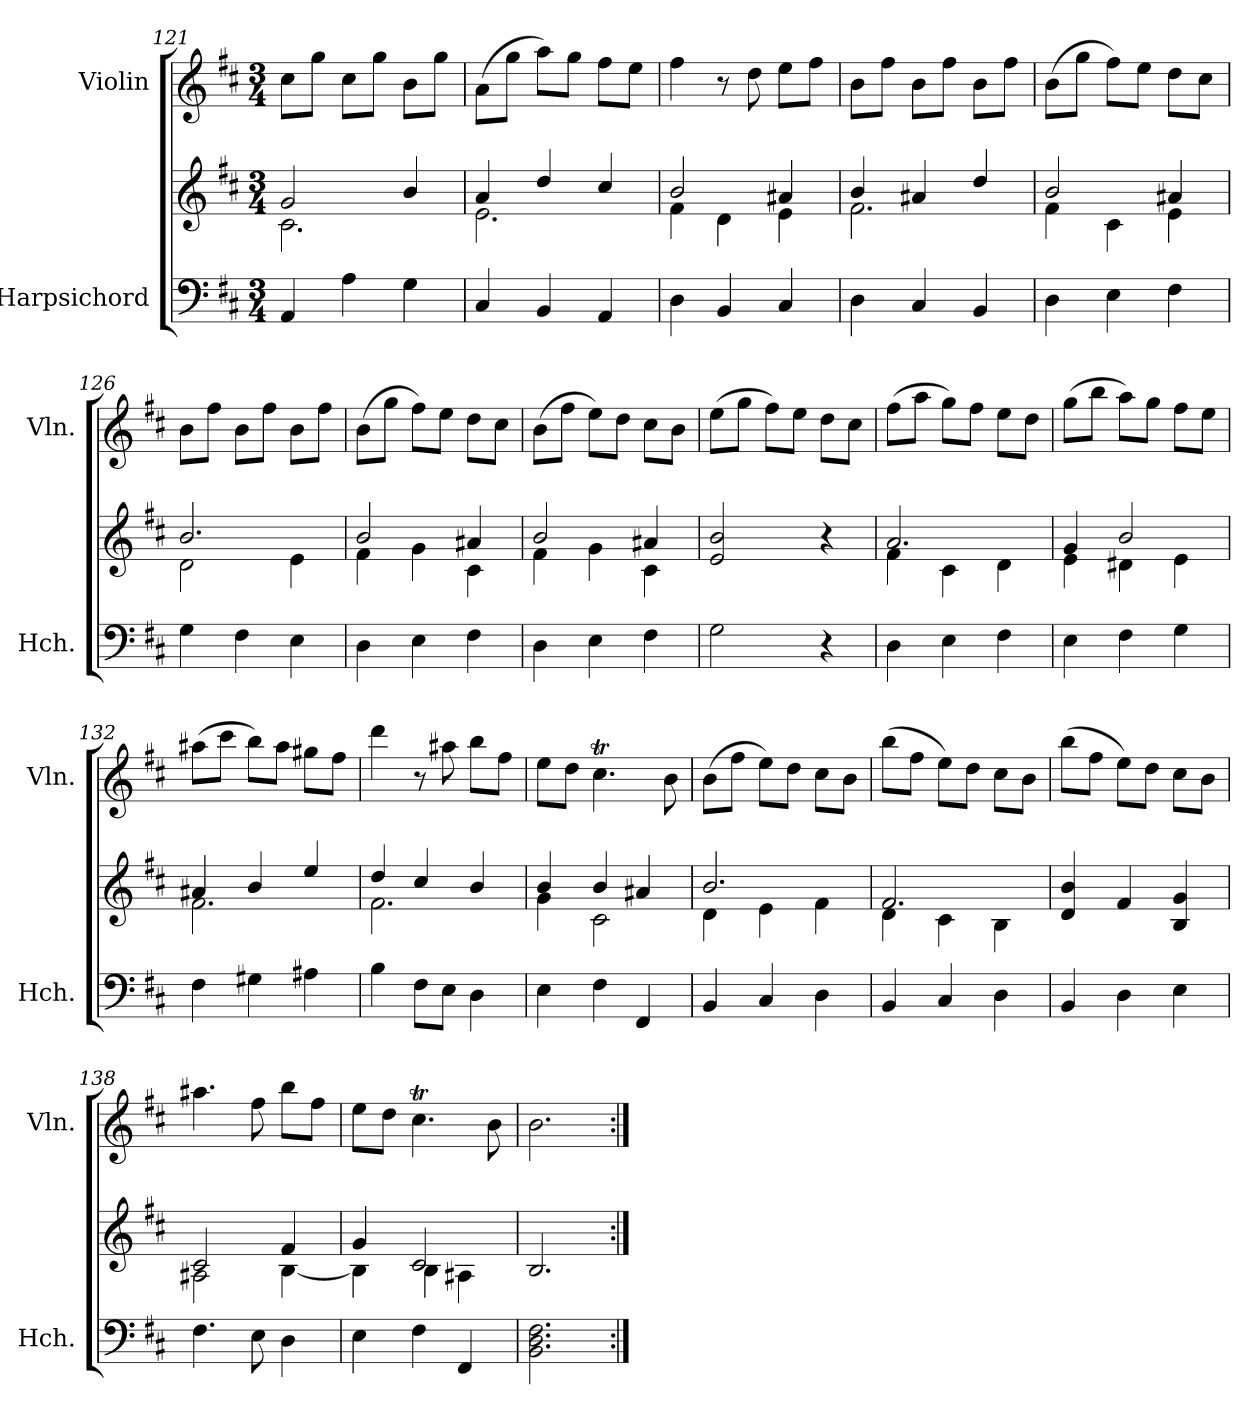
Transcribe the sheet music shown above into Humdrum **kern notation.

**kern	**kern	**kern
*part2	*part2	*part1
*staff3	*staff2	*staff1
*I"Harpsichord	*	*I"Violin
*I'Hch.	*	*I'Vln.
*clefF4	*clefG2	*clefG2
*k[f#c#]	*k[f#c#]	*k[f#c#]
*M3/4	*M3/4	*M3/4
=121	=121	=121
*	*^	*
4AA/	2g/	2.c#\	8cc#\L
.	.	.	8gg\J
4A\	.	.	8cc#\L
.	.	.	8gg\J
4G\	4b/	.	8b\L
.	.	.	8gg\J
=122	=122	=122	=122
4C#/	4a/	2.e\	(>8a\L
.	.	.	8gg\J
4BB/	4dd/	.	8aa\L)
.	.	.	8gg\J
4AA/	4cc#/	.	8ff#\L
.	.	.	8ee\J
=123	=123	=123	=123
4D\	2b/	4f#\	4ff#\
4BB/	.	4d\	8r
.	.	.	8dd\
4C#/	4a#X/	4e\	8ee\L
.	.	.	8ff#\J
!!LO:LB:g=z
=124	=124	=124	=124
4D\	4b/	2.f#\	8b\L
.	.	.	8ff#\J
4C#/	4a#X/	.	8b\L
.	.	.	8ff#\J
4BB/	4dd/	.	8b\L
.	.	.	8ff#\J
=125	=125	=125	=125
4D\	2b/	4f#\	(>8b\L
.	.	.	8gg\J
4E\	.	4c#\	8ff#\L)
.	.	.	8ee\J
4F#\	4a#X/	4e\	8dd\L
.	.	.	8cc#\J
=126	=126	=126	=126
4G\	2.b/	2d\	8b\L
.	.	.	8ff#\J
4F#\	.	.	8b\L
.	.	.	8ff#\J
4E\	.	4e\	8b\L
.	.	.	8ff#\J
=127	=127	=127	=127
4D\	2b/	4f#\	(>8b\L
.	.	.	8gg\J
4E\	.	4g\	8ff#\L)
.	.	.	8ee\J
4F#\	4a#X/	4c#\	8dd\L
.	.	.	8cc#\J
=128	=128	=128	=128
4D\	2b/	4f#\	(>8b\L
.	.	.	8ff#\J
4E\	.	4g\	8ee\L)
.	.	.	8dd\J
4F#\	4a#X/	4c#\	8cc#\L
.	.	.	8b\J
*	*v	*v	*
=129	=129	=129
2G\	2e/ 2b/	(>8ee\L
.	.	8gg\J
.	.	8ff#\L)
.	.	8ee\J
4r	4r	8dd\L
.	.	8cc#\J
=130	=130	=130
*	*^	*
4D\	2.a/	4f#\	(>8ff#\L
.	.	.	8aa\J
4E\	.	4c#\	8gg\L)
.	.	.	8ff#\J
4F#\	.	4d\	8ee\L
.	.	.	8dd\J
!!LO:LB:g=z
=131	=131	=131	=131
4E\	4g/	4e\	(>8gg\L
.	.	.	8bb\J
4F#\	2b/	4d#X\	8aa\L)
.	.	.	8gg\J
4G\	.	4e\	8ff#\L
.	.	.	8ee\J
=132	=132	=132	=132
4F#\	4a#X/	2.f#\	(>8aa#X\L
.	.	.	8ccc#\J
4G#X\	4b/	.	8bb\L)
.	.	.	8aa#\J
4A#X\	4ee/	.	8gg#X\L
.	.	.	8ff#\J
=133	=133	=133	=133
4B\	4dd/	2.f#\	4ddd\
8F#\L	4cc#/	.	8r
8E\J	.	.	8aa#X\
4D\	4b/	.	8bb\L
.	.	.	8ff#\J
=134	=134	=134	=134
4E\	4b/	4g\	8ee\L
.	.	.	8dd\J
4F#\	4b/	2c#\	4.cc#t\
4FF#/	4a#X/	.	.
.	.	.	8b\
=135	=135	=135	=135
4BB/	2.b/	4d\	(>8b\L
.	.	.	8ff#\J
4C#/	.	4e\	8ee\L)
.	.	.	8dd\J
4D\	.	4f#\	8cc#\L
.	.	.	8b\J
=136	=136	=136	=136
4BB/	2.f#/	4d\	(>8bb\L
.	.	.	8ff#\J
4C#/	.	4c#\	8ee\L)
.	.	.	8dd\J
4D\	.	4B\	8cc#\L
.	.	.	8b\J
*	*v	*v	*
!!LO:PB:g=z
=137	=137	=137
4BB/	4d/ 4b/	(>8bb\L
.	.	8ff#\J
4D\	4f#/	8ee\L)
.	.	8dd\J
4E\	4B/ 4g/	8cc#\L
.	.	8b\J
=138	=138	=138
*	*^	*
4.F#\	2c#/	2A#X\	4.aa#X\
8E\	.	.	8ff#\
4D\	4f#/	[4B\	8bb\L
.	.	.	8ff#\J
=139	=139	=139	=139
4E\	4g/	4B\]	8ee\L
.	.	.	8dd\J
4F#\	2c#/	4B\	4.cc#t\
4FF#/	.	4A#X\	.
.	.	.	8b\
*	*v	*v	*
=140	=140	=140
2.BB\ 2.D\ 2.F#\	2.B/	2.b\
=:|!	=:|!	=:|!
*-	*-	*-
